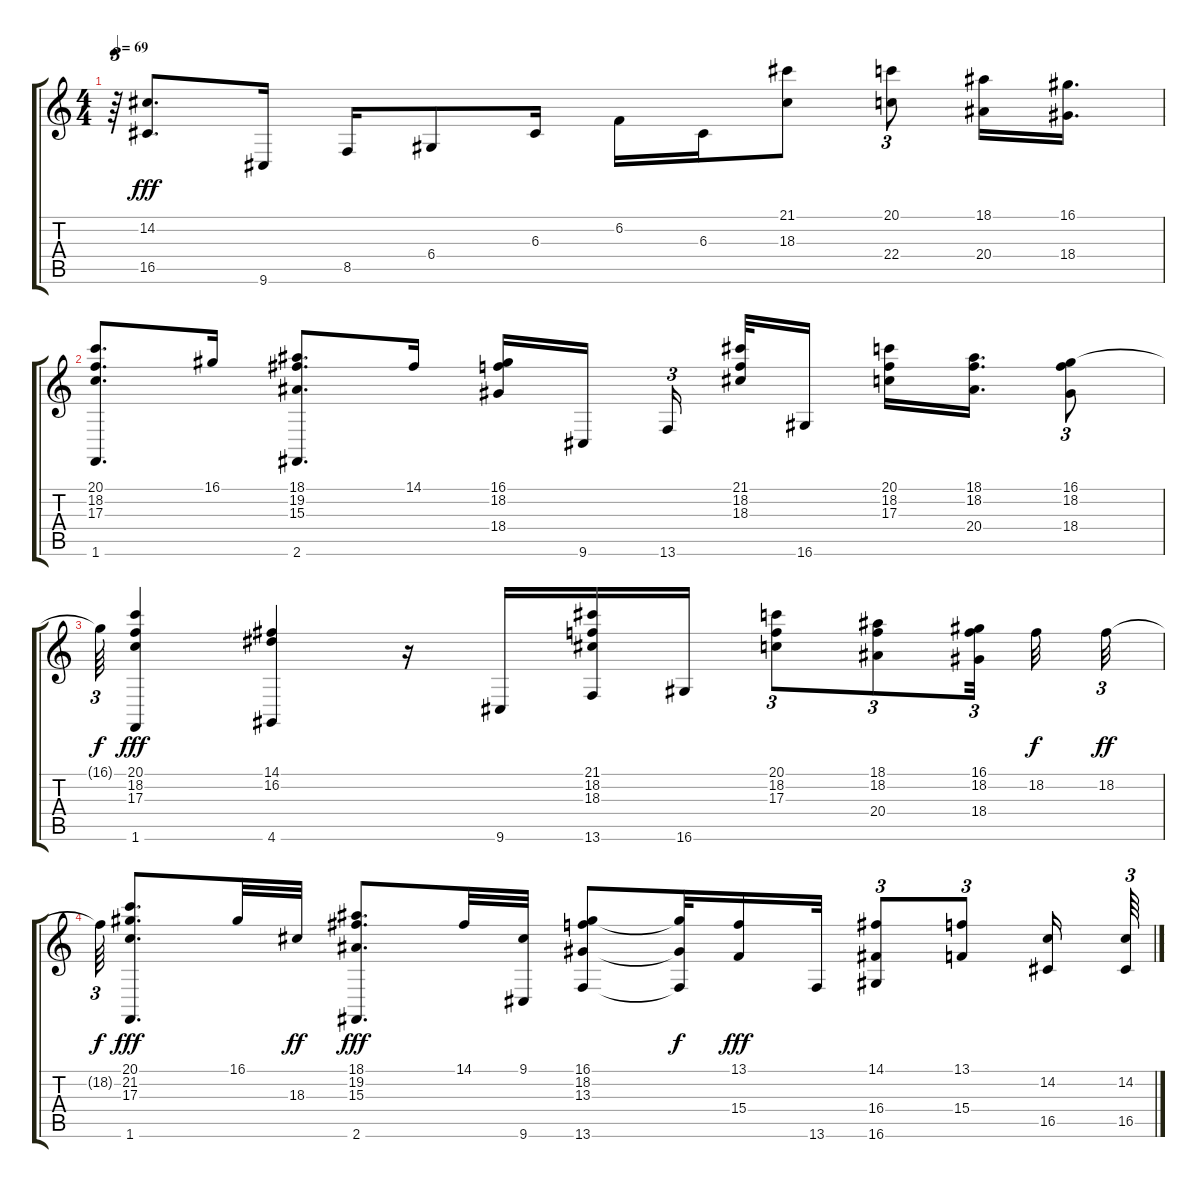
\track "" {instrument brightacousticpiano}
\staff {score tabs}
\tuning (E4 B3 G3 D3 A2 E2) {hide}
\ts (4 4)
\tempo 69
\clef g2
\ks c
r.64{tu (3 2) dy fff} (14.2 16.5).8{d} 9.6.16 8.5.16 6.4.8 6.3.16 6.2.16 6.3.16 (21.1 18.3).8 (20.1 22.4).8{tu (3 2)} (18.1 20.4).16 (16.1 18.4).16{d} |
(20.1 18.2 17.3 1.6).8{d} 16.1.16 (18.1 19.2 15.3 2.6).8{d} 14.1.16 (16.1 18.2 18.4).16 9.6.16{beam splitsecondary} 13.6.16{tu (3 2) beam splitsecondary} (21.1 18.2 18.3).32 16.6.16 (20.1 18.2 17.3).16 (18.1 18.2 20.4).16{d} (16.1 18.2 18.4).8{tu (3 2)} |
16.1{t}.64{tu (3 2) dy f} (20.1 18.2 17.3 1.6).4{dy fff} (14.1 16.2 4.6).4 r.16 9.6.16 (21.1 18.2 18.3 13.6).16 16.6.16 (20.1 18.2 17.3).8{tu (3 2)} (18.1 18.2 20.4).8{tu (3 2)} (16.1 18.2 18.4).32{tu (3 2) beam splitsecondary} 18.2.32{dy f} 18.2.32{tu (3 2) dy ff} |
18.2{t}.64{tu (3 2) dy f} (20.1 21.2 17.3 1.6).8{d dy fff} 16.1.32 18.3.32{dy ff} (18.1 19.2 15.3 2.6).8{d dy fff} 14.1.32 (9.1 9.6).32 (16.1 18.2 13.3 13.6).8 (16.1{t} 13.3{t} 13.6{t}).32{dy f} (13.1 15.4).16{dy fff} 13.6.32 (14.1 16.4 16.6).8{tu (3 2)} (13.1 15.4).8{tu (3 2)} (14.2 16.5).16 (14.2 16.5).64{tu (3 2)}
